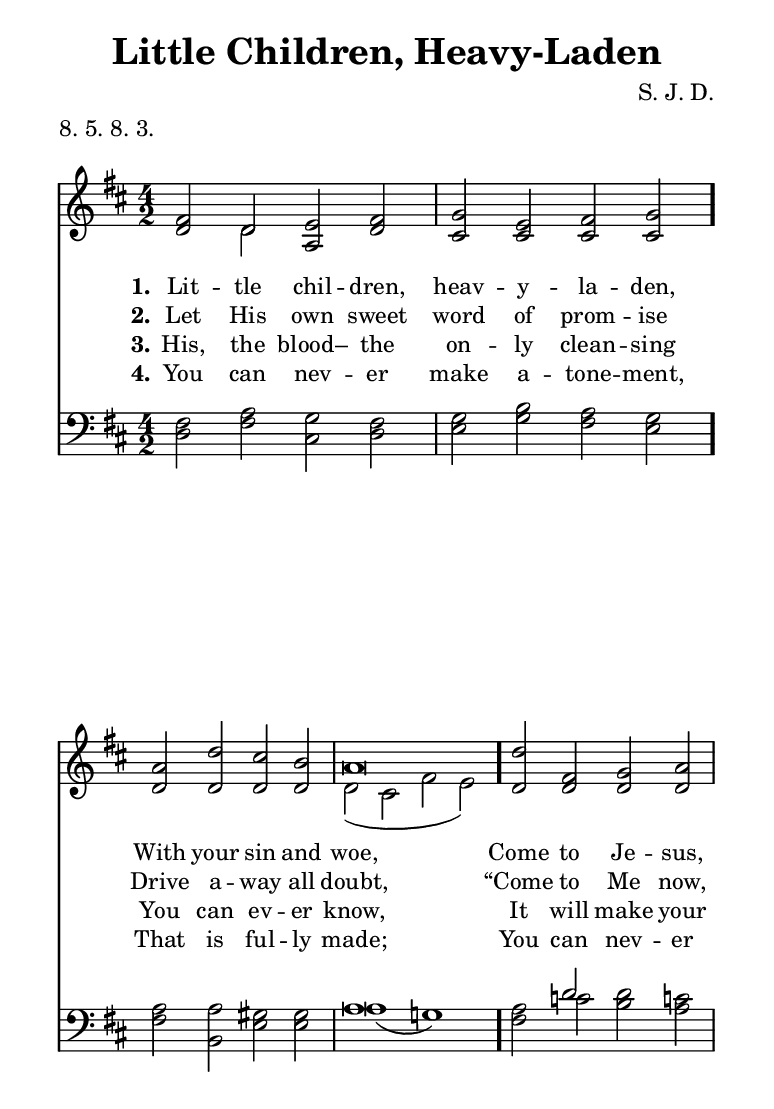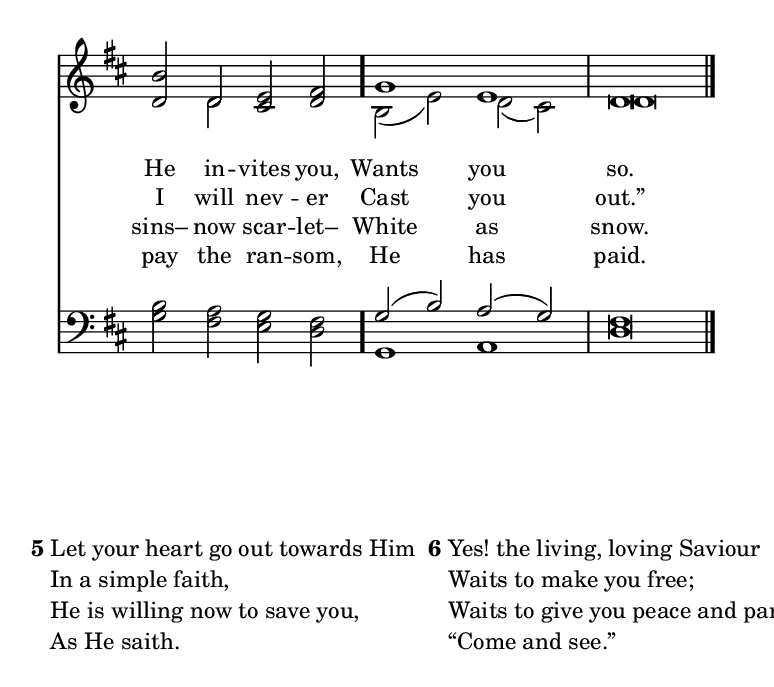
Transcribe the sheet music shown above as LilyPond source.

\include "common/global.ily"
\paper {
  \include "common/paper.ily"
  ragged-last-bottom = ##t
  % shrink space before markup verses to fit next hymn on same page
  score-markup-spacing.padding = #1.9
  score-markup-spacing.basic-distance = #1.9
}

\header{
  hymnnumber = "348"
  title = "Little Children, Heavy-Laden"
  tunename = "Rideau Ferry"
  meter = "8. 5. 8. 3."
  poet = ""
  composer = "S. J. D."
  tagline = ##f
}

global = {
  \include "common/overrides.ily"
  \override Staff.TimeSignature.style = #'numbered
  \time 4/2
  \override Score.MetronomeMark.transparent = ##t % hide all fermata changes too
  \tempo 2=80
  \key d \major
  \autoBeamOff
}

notesSoprano = {
\global
\relative c' {

  fis2 d e fis | g e fis g |
  a d cis b | a\breve |
  d2 fis, g a | b d, e fis |
  g1 e | d\breve |

  \bar "|."

}
}

notesAlto = {
\global
\relative e' {

  d2 d a d | cis cis cis cis |
  d2 d d d | d( cis fis e) |
  d2 d d d | d d cis d |
  b2( e) d( cis) | d\breve |

}
}

notesTenor = {
\global
\relative a {

  fis2 a g fis | g b a g |
  a2 a gis gis | a\breve | % original has voices impossible to distinguish here
  a2 d d c! | b a g fis |
  g2( b) a( g) | fis\breve |

}
}

notesBass = {
\global
\relative f {

  d2 fis cis d | e g fis e |
  fis b, e e | a1( g!) |
  fis2 c' b a | g fis e d |
  g,1 a | d\breve |

}
}

wordsA = \lyricmode {
\set stanza = "1."

Lit -- tle chil -- dren, heav -- y -- la -- den, \bar "."
With your sin and woe, \bar "."
Come to Je -- sus, He in -- vites you, \bar "."
Wants you so. \bar "."

}

wordsB = \lyricmode {
\set stanza = "2."

Let His own sweet word of prom -- ise
Drive a -- way all doubt,
“Come to Me now, I will nev -- er
Cast you out.”

}

wordsC = \lyricmode {
\set stanza = "3."

His, the blood– the on -- ly clean -- sing
You can ev -- er know,
It will make your sins– now scar -- let–
White as snow.

}

wordsD = \lyricmode {
\set stanza = "4."

You can nev -- er make a -- tone -- ment,
That is ful -- ly made;
You can nev -- er pay the ran -- som,
He has paid.

}

wordsE = \markuplist {

\line { Let your heart go out towards Him }
\line { In a simple faith, }
\line { He is willing now to save you, }
\line { As He saith. }

}

wordsF = \markuplist {

\line { Yes! the living, loving Saviour }
\line { Waits to make you free; }
\line { Waits to give you peace and pardon, }
\line { “Come and see.” }

}

\score {
  \context ChoirStaff <<
    \context Staff = upper <<
      \set Staff.autoBeaming = ##f
      \set ChoirStaff.systemStartDelimiter = #'SystemStartBar
      \set ChoirStaff.printPartCombineTexts = ##f
      \partcombine #'(2 . 9) \notesSoprano \notesAlto
      \context NullVoice = sopranos { \voiceOne << \notesSoprano >> }
      \context NullVoice = altos { \voiceTwo << \notesAlto >> }
      \context Lyrics = one   \lyricsto sopranos \wordsA
      \context Lyrics = two   \lyricsto sopranos \wordsB
      \context Lyrics = three \lyricsto sopranos \wordsC
      \context Lyrics = four  \lyricsto sopranos \wordsD
    >>
    \context Staff = men <<
      \set Staff.autoBeaming = ##f
      \clef bass
      \set ChoirStaff.printPartCombineTexts = ##f
      \partcombine #'(2 . 9) \notesTenor \notesBass
      \context NullVoice = tenors { \voiceOne << \notesTenor >> }
      \context NullVoice = basses { \voiceTwo << \notesBass >> }
    >>
  >>
  \layout {
    \include "common/layout.ily"
  }
  \midi{
    \include "common/midi.ily"
  }
}

\noPageBreak

\markup { \fill-line {
  \hspace #0.1
  \line{ \bold 5 \column { \wordsE } }
  \hspace #0.1
  \line{ \bold 6 \column { \wordsF } }
  \hspace #0.1
} }

\version "2.19.49"  % necessary for upgrading to future LilyPond versions.

% vi:set et ts=2 sw=2 ai nocindent syntax=lilypond:
